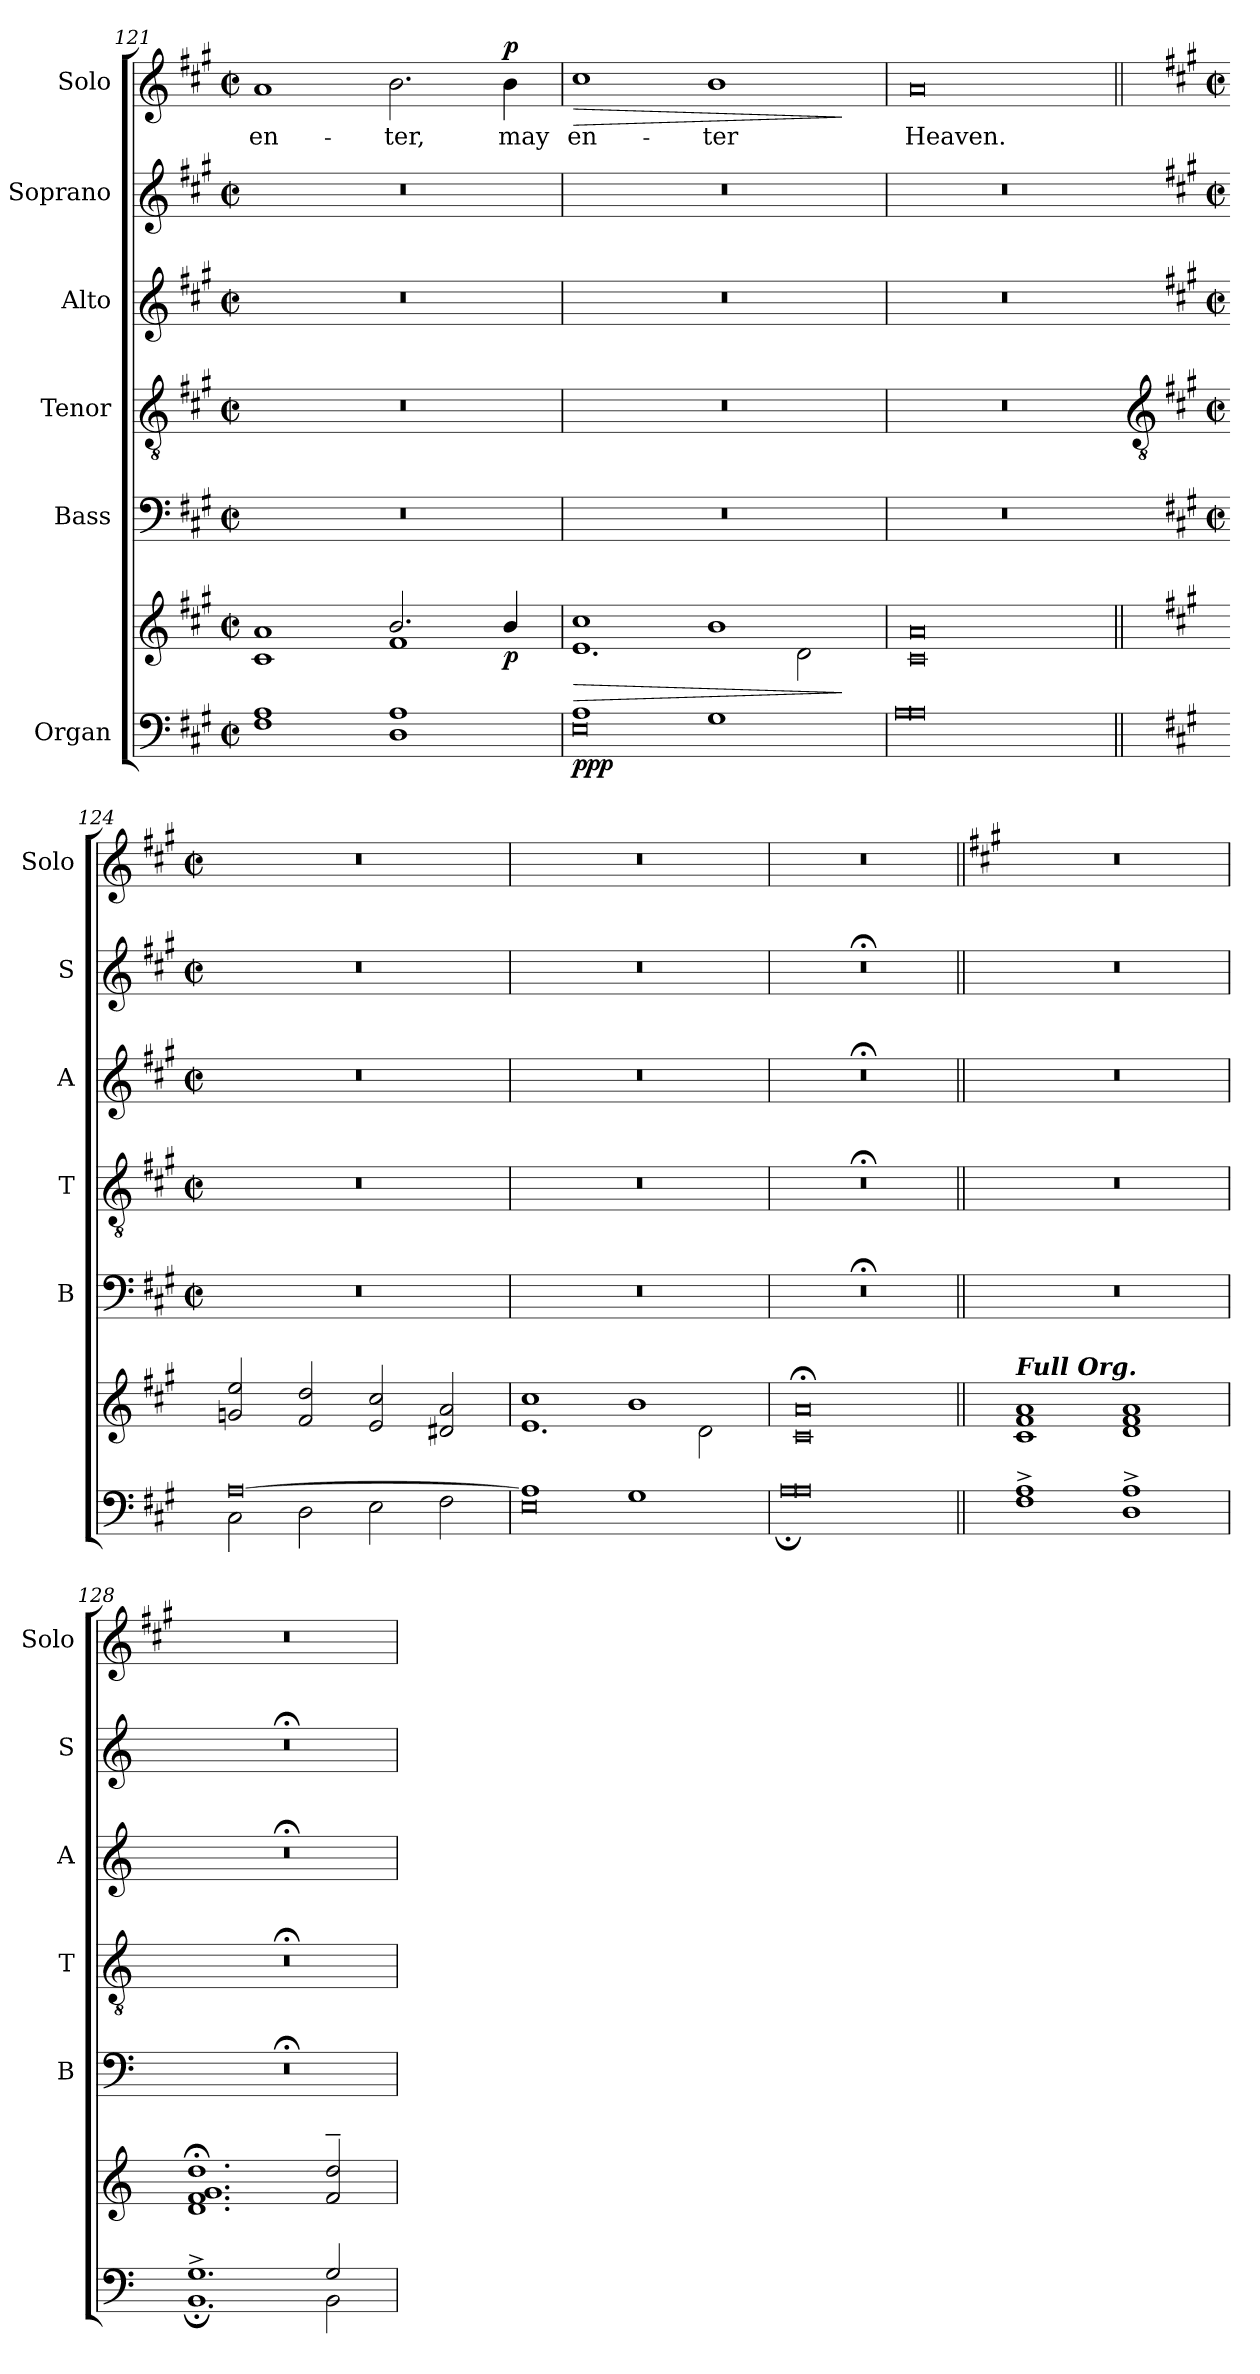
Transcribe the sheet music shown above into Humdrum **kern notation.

**kern	**kern	**dynam	**kern	**kern	**kern	**kern	**kern	**text	**dynam
*part6	*part6	*part6	*part5	*part4	*part3	*part2	*part1	*part1	*part1
*staff7	*staff6	*staff6/7	*staff5	*staff4	*staff3	*staff2	*staff1	*staff1	*staff1
*I"Organ	*	*	*I"Bass	*I"Tenor	*I"Alto	*I"Soprano	*I"Solo	*	*
*	*	*	*I'B	*I'T	*I'A	*I'S	*I'Solo	*	*
*clefF4	*clefG2	*	*clefF4	*clefGv2	*clefG2	*clefG2	*clefG2	*	*
*k[f#c#g#]	*k[f#c#g#]	*	*k[f#c#g#]	*k[f#c#g#]	*k[f#c#g#]	*k[f#c#g#]	*k[f#c#g#]	*	*
*A:	*A:	*	*A:	*A:	*A:	*A:	*A:	*	*
*M4/2	*M4/2	*	*M4/2	*M4/2	*M4/2	*M4/2	*M4/2	*	*
*met(c|)	*met(c|)	*	*met(c|)	*met(c|)	*met(c|)	*met(c|)	*met(c|)	*	*
=121	=121	=121	=121	=121	=121	=121	=121	=121	=121
*^	*^	*	*	*	*	*	*	*	*
!	!	!	!	!	!	!	!	!	!	!LO:LY:b	!
1A/	1F#\	1c#/ 1a/	1ryy	.	0r	0r	0r	0r	1a	en-	.
!	!	!	!	!	!	!	!	!	!	!LO:LY:b	!
1A/	1D\	2.b/	1f#\	.	.	.	.	.	2.b	-ter,	.
!	!	!	!	!LO:DY:b	!	!	!	!	!	!LO:LY:b	!LO:DY:b
.	.	4b/	.	p	.	.	.	.	4b	may	p
=122	=122	=122	=122	=122	=122	=122	=122	=122	=122	=122	=122
!	!	!	!	!LO:HP:b	!	!	!	!	!	!LO:LY:b	!LO:HP:b
!	!	!	!	!LO:DY:n=1:b=2	!	!	!	!	!	!	!
!	!	!	!	!LO:DY:n=2:b=2	!	!	!	!	!	!	!
!	!	!	!	!LO:DY:n=3:b	!	!	!	!	!	!	!
1A/	0E\	1cc#/	1.e\	> p p p	0r	0r	0r	0r	1cc#	en-	>
!	!	!	!	!	!	!	!	!	!	!LO:LY:b	!
1G#/	.	1b/	.	.	.	.	.	.	1b	-ter	.
.	.	.	2d\	.	.	.	.	.	.	.	.
*v	*v	*	*	*	*	*	*	*	*	*	*
*	*v	*v	*	*	*	*	*	*	*	*
.	.	]	.	.	.	.	.	.	]
=123	=123	=123	=123	=123	=123	=123	=123	=123	=123
*^	*^	*	*	*	*	*	*	*	*
!	!	!	!	!	!	!	!	!	!	!LO:LY:b	!
0A/	0A\	0a/	0c#\	.	0r	0r	0r	0r	0a	Heaven.	.
!!LO:LB:g=z
=124||	=124||	=124||	=124||	=124||	=124	=124	=124	=124	=124||	=124||	=124||
*	*	*	*	*	*	*clefGv2	*	*	*	*	*
*	*	*	*	*	*k[f#c#g#]	*k[f#c#g#]	*k[f#c#g#]	*k[f#c#g#]	*	*	*
*	*	*	*	*	*A:	*A:	*A:	*A:	*	*	*
*	*	*	*	*	*M4/2	*M4/2	*M4/2	*M4/2	*M4/2	*	*
*	*	*	*	*	*met(c|)	*met(c|)	*met(c|)	*met(c|)	*met(c|)	*	*
[0A/	2C#\	2gn 2ee	0ryy	.	0r	0r	0r	0r	0r	.	.
.	2D\	2f# 2dd	.	.	.	.	.	.	.	.	.
.	2E\	2e 2cc#	.	.	.	.	.	.	.	.	.
.	2F#\	2d#X 2a	.	.	.	.	.	.	.	.	.
=125	=125	=125	=125	=125	=125	=125	=125	=125	=125	=125	=125
1A/]	0E\	1cc#	1.e\	.	0r	0r	0r	0r	0r	.	.
1G#/	.	1b	.	.	.	.	.	.	.	.	.
.	.	.	2d\	.	.	.	.	.	.	.	.
=126	=126	=126	=126	=126	=126	=126	=126	=126	=126	=126	=126
0A/	0A;\	0a;<	0c#\	.	0r;<	0r;<	0r;<	0r;<	0r	.	.
=127||	=127||	=127||	=127||	=127||	=127||	=127||	=127||	=127||	=127||	=127||	=127||
*k[]	*	*k[]	*	*	*k[]	*k[]	*k[]	*k[]	*	*	*
*C:	*	*C:	*	*	*C:	*C:	*C:	*C:	*	*	*
!	!	!LO:TX:a:Bi:t=Full Org.	!	!	!	!	!	!	!	!	!
1A^/	1F\	1c 1f 1a	0ryy	.	0r	0r	0r	0r	0r	.	.
1A^/	1D\	1d 1f 1a	.	.	.	.	.	.	.	.	.
=128	=128	=128	=128	=128	=128	=128	=128	=128	=128	=128	=128
1.G^/	1.BB;\	1.d;< 1.f;< 1.g;< 1.dd;<	0ryy	.	0r;<	0r;<	0r;<	0r;<	0r	.	.
2G/	2BB\	2f~ 2dd~	.	.	.	.	.	.	.	.	.
*v	*v	*	*	*	*	*	*	*	*	*	*
*	*v	*v	*	*	*	*	*	*	*	*
=	=	=	=	=	=	=	=	=	=
*-	*-	*-	*-	*-	*-	*-	*-	*-	*-
